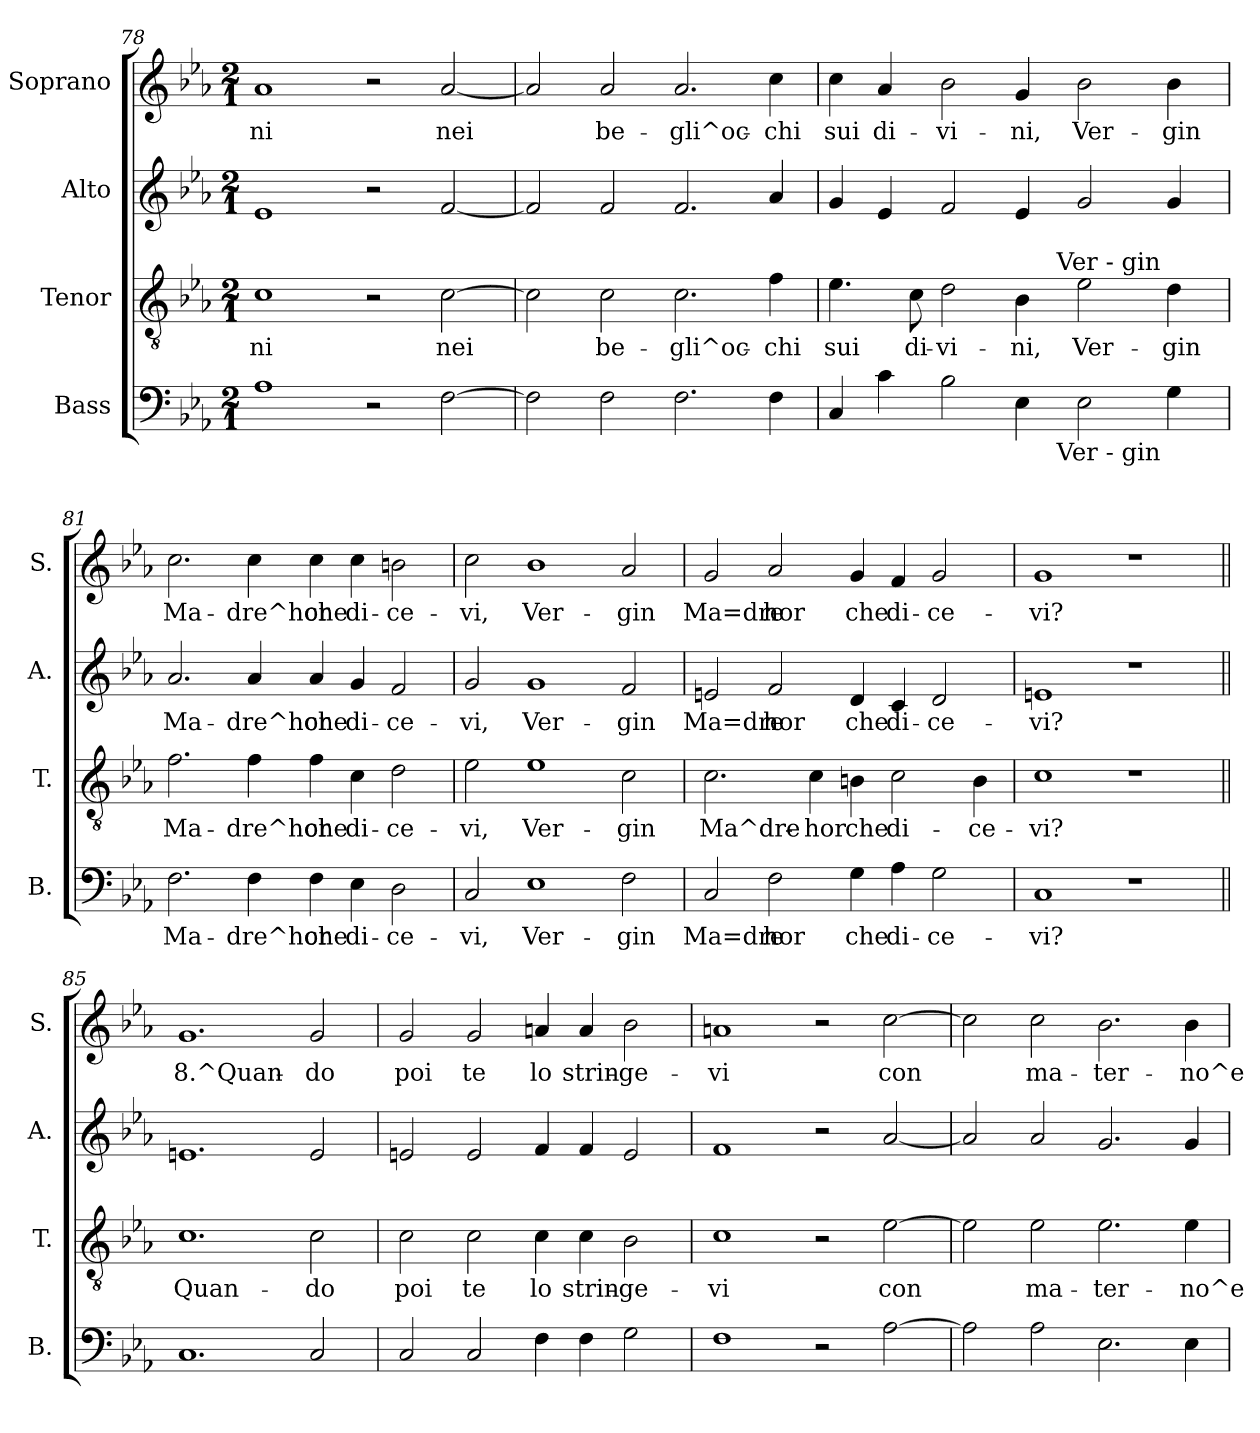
**kern	**text	**kern	**text	**kern	**text	**kern	**text
*part4	*part4	*part3	*part3	*part2	*part2	*part1	*part1
*staff4	*staff4	*staff3	*staff3	*staff2	*staff2	*staff1	*staff1
*I"Bass	*	*I"Tenor	*	*I"Alto	*	*I"Soprano	*
*I'B.	*	*I'T.	*	*I'A.	*	*I'S.	*
*clefF4	*	*clefGv2	*	*clefG2	*	*clefG2	*
*k[b-e-a-]	*	*k[b-e-a-]	*	*k[b-e-a-]	*	*k[b-e-a-]	*
*E-:	*	*E-:	*	*E-:	*	*E-:	*
*M2/1	*	*M2/1	*	*M2/1	*	*M2/1	*
=78	=78	=78	=78	=78	=78	=78	=78
!	!LO:LY:b:cj	!	!LO:LY:b:cj	!	!LO:LY:b:cj	!	!LO:LY:b:cj
1A-	--	1c	-ni	1e-	--	1a-	-ni
2r	.	2r	.	2r	.	2r	.
!	!LO:LY:b:cj	!	!LO:LY:b:cj	!	!LO:LY:b:cj	!	!LO:LY:b:cj
[>2F\	--	[>2c\	nei	[<2f/	--	[<2a-/	nei
=79	=79	=79	=79	=79	=79	=79	=79
!	!LO:LY:b:cj	!	!LO:LY:b:cj	!	!LO:LY:b:cj	!	!LO:LY:b:cj
2F\]	--	2c\]	.	2f/]	--	2a-/]	.
!	!LO:LY:b:cj	!	!LO:LY:b:cj	!	!LO:LY:b:cj	!	!LO:LY:b:cj
2F\	--	2c\	be-	2f/	--	2a-/	be-
!	!LO:LY:b:cj	!	!LO:LY:b:cj	!	!LO:LY:b:cj	!	!LO:LY:b:cj
2.F\	--	2.c\	-gli^oc-	2.f/	--	2.a-/	-gli^oc-
!	!LO:LY:b:cj	!	!LO:LY:b:cj	!	!LO:LY:b:cj	!	!LO:LY:b:cj
4F\	--	4f\	-chi	4a-/	--	4cc\	-chi
=80	=80	=80	=80	=80	=80	=80	=80
!	!LO:LY:b:cj	!	!LO:LY:b:cj	!	!LO:LY:b:cj	!	!LO:LY:b:cj
*^	*	*^	*	*	*	*	*
4C/	1ryy	--	4.e-\	1ryy	sui	4g/	--	4cc\	sui
!	!	!LO:LY:b:cj	!	!	!	!	!LO:LY:b:cj	!	!LO:LY:b:cj
4c\	.	--	.	.	.	4e-/	--	4a-/	di-
!	!	!	!	!	!LO:LY:b:cj	!	!	!	!
.	.	.	8c\	.	di-	.	.	.	.
!	!	!LO:LY:b:cj	!	!	!LO:LY:b:cj	!	!LO:LY:b:cj	!	!LO:LY:b:cj
2B-\	.	--	2d\	.	-vi-	2f/	--	2b-\	-vi-
!	!	!LO:LY:b:cj	!	!	!LO:LY:b:cj	!	!LO:LY:b:cj	!	!LO:LY:b:cj
4E-\	8.ryy	--	4B-\	8.ryy	-ni,	4e-/	--	4g/	-ni,
!	!	!	!	!LO:TX:a:t=Ver - gin	!	!	!	!	!
!	!LO:TX:b:t=Ver - gin	!	!	!	!	!	!	!	!
.	2ryy	.	.	2ryy	.	.	.	.	.
!	!	!LO:LY:b:cj	!	!	!LO:LY:b:cj	!	!LO:LY:b:cj	!	!LO:LY:b:cj
2E-\	.	--	2e-\	.	Ver-	2g/	--	2b-\	Ver-
.	4ryy	.	.	4ryy	.	.	.	.	.
!	!	!LO:LY:b:cj	!	!	!LO:LY:b:cj	!	!LO:LY:b:cj	!	!LO:LY:b:cj
4G\	.	--	4d\	.	-gin	4g/	--	4b-\	-gin
.	16ryy	.	.	16ryy	.	.	.	.	.
!!LO:PB:g=z
=81	=81	=81	=81	=81	=81	=81	=81	=81	=81
!	!	!LO:LY:b:cj	!	!	!LO:LY:b:cj	!	!LO:LY:b:cj	!	!LO:LY:b:cj
*v	*v	*	*	*	*	*	*	*	*
*	*	*v	*v	*	*	*	*	*
2.F\	-Ma-	2.f\	Ma-	2.a-/	-Ma-	2.cc\	Ma-
!	!LO:LY:b:cj	!	!LO:LY:b:cj	!	!LO:LY:b:cj	!	!LO:LY:b:cj
4F\	-dre^hor	4f\	-dre^hor	4a-/	-dre^hor	4cc\	-dre^hor
!	!LO:LY:b:cj	!	!LO:LY:b:cj	!	!LO:LY:b:cj	!	!LO:LY:b:cj
4F\	che	4f\	che	4a-/	che	4cc\	che
!	!LO:LY:b:cj	!	!LO:LY:b:cj	!	!LO:LY:b:cj	!	!LO:LY:b:cj
4E-\	di-	4c\	di-	4g/	di-	4cc\	di-
!	!LO:LY:b:cj	!	!LO:LY:b:cj	!	!LO:LY:b:cj	!	!LO:LY:b:cj
2D\	-ce-	2d\	-ce-	2f/	-ce-	2bn\	-ce-
=82	=82	=82	=82	=82	=82	=82	=82
!	!LO:LY:b:cj	!	!LO:LY:b:cj	!	!LO:LY:b:cj	!	!LO:LY:b:cj
2C/	-vi,	2e-\	-vi,	2g/	-vi,	2cc\	-vi,
!	!LO:LY:b:cj	!	!LO:LY:b:cj	!	!LO:LY:b:cj	!	!LO:LY:b:cj
1E-	Ver-	1e-	Ver-	1g	Ver-	1b-	Ver-
!	!LO:LY:b:cj	!	!LO:LY:b:cj	!	!LO:LY:b:cj	!	!LO:LY:b:cj
2F\	-gin	2c\	-gin	2f/	-gin	2a-/	-gin
=83	=83	=83	=83	=83	=83	=83	=83
!	!LO:LY:b:cj	!	!LO:LY:b:cj	!	!LO:LY:b:cj	!	!LO:LY:b:cj
2C/	Ma=dre	2.c\	Ma^dre-	2en/	Ma=dre	2g/	Ma=dre
!	!LO:LY:b:cj	!	!	!	!LO:LY:b:cj	!	!LO:LY:b:cj
2F\	hor	.	.	2f/	hor	2a-/	hor
!	!	!	!LO:LY:b:cj	!	!	!	!
.	.	4c\	-hor	.	.	.	.
!	!LO:LY:b:cj	!	!LO:LY:b:cj	!	!LO:LY:b:cj	!	!LO:LY:b:cj
4G\	che	4Bn\	che	4d/	che	4g/	che
!	!LO:LY:b:cj	!	!LO:LY:b:cj	!	!LO:LY:b:cj	!	!LO:LY:b:cj
4A-\	di-	2c\	di-	4c/	di-	4f/	di-
!	!LO:LY:b:cj	!	!	!	!LO:LY:b:cj	!	!LO:LY:b:cj
2G\	-ce-	.	.	2d/	-ce-	2g/	-ce-
!	!	!	!LO:LY:b:cj	!	!	!	!
.	.	4B\	-ce-	.	.	.	.
=84	=84	=84	=84	=84	=84	=84	=84
!	!LO:LY:b:cj	!	!LO:LY:b:cj	!	!LO:LY:b:cj	!	!LO:LY:b:cj
1C	-vi?	1c	-vi?	1en	-vi?	1g	-vi?
1r	.	1r	.	1r	.	1r	.
=85||	=85||	=85||	=85||	=85||	=85||	=85||	=85||
!	!LO:LY:b:cj	!	!LO:LY:b:cj	!	!LO:LY:b:cj	!	!LO:LY:b:cj
1.C	.	1.c	Quan-	1.en	.	1.g	8.^Quan-
!	!LO:LY:b:cj	!	!LO:LY:b:cj	!	!LO:LY:b:cj	!	!LO:LY:b:cj
2C/	.	2c\	-do	2e/	.	2g/	-do
!!LO:PB:g=z
=86	=86	=86	=86	=86	=86	=86	=86
!	!LO:LY:b:cj	!	!LO:LY:b:cj	!	!LO:LY:b:cj	!	!LO:LY:b:cj
2C/	.	2c\	poi	2en/	.	2g/	poi
!	!LO:LY:b:cj	!	!LO:LY:b:cj	!	!LO:LY:b:cj	!	!LO:LY:b:cj
2C/	.	2c\	te	2e/	.	2g/	te
!	!LO:LY:b:cj	!	!LO:LY:b:cj	!	!LO:LY:b:cj	!	!LO:LY:b:cj
4F\	.	4c\	lo	4f/	.	4an/	lo
!	!LO:LY:b:cj	!	!LO:LY:b:cj	!	!LO:LY:b:cj	!	!LO:LY:b:cj
4F\	.	4c\	strin-	4f/	.	4a/	strin-
!	!LO:LY:b:cj	!	!LO:LY:b:cj	!	!LO:LY:b:cj	!	!LO:LY:b:cj
2G\	.	2B-\	-ge-	2e/	.	2b-\	-ge-
=87	=87	=87	=87	=87	=87	=87	=87
!	!LO:LY:b:cj	!	!LO:LY:b:cj	!	!LO:LY:b:cj	!	!LO:LY:b:cj
1F	.	1c	-vi	1f	.	1an	-vi
2r	.	2r	.	2r	.	2r	.
!	!LO:LY:b:cj	!	!LO:LY:b:cj	!	!LO:LY:b:cj	!	!LO:LY:b:cj
[>2A-\	.	[>2e-\	con	[<2a-/	.	[>2cc\	con
=88	=88	=88	=88	=88	=88	=88	=88
!	!LO:LY:b:cj	!	!LO:LY:b:cj	!	!LO:LY:b:cj	!	!LO:LY:b:cj
2A-\]	.	2e-\]	.	2a-/]	.	2cc\]	.
!	!LO:LY:b:cj	!	!LO:LY:b:cj	!	!LO:LY:b:cj	!	!LO:LY:b:cj
2A-\	.	2e-\	ma-	2a-/	.	2cc\	ma-
!	!LO:LY:b:cj	!	!LO:LY:b:cj	!	!LO:LY:b:cj	!	!LO:LY:b:cj
2.E-\	.	2.e-\	-ter-	2.g/	.	2.b-\	-ter-
!	!LO:LY:b:cj	!	!LO:LY:b:cj	!	!LO:LY:b:cj	!	!LO:LY:b:cj
4E-\	.	4e-\	-no^e	4g/	.	4b-\	-no^e
=	=	=	=	=	=	=	=
*-	*-	*-	*-	*-	*-	*-	*-
